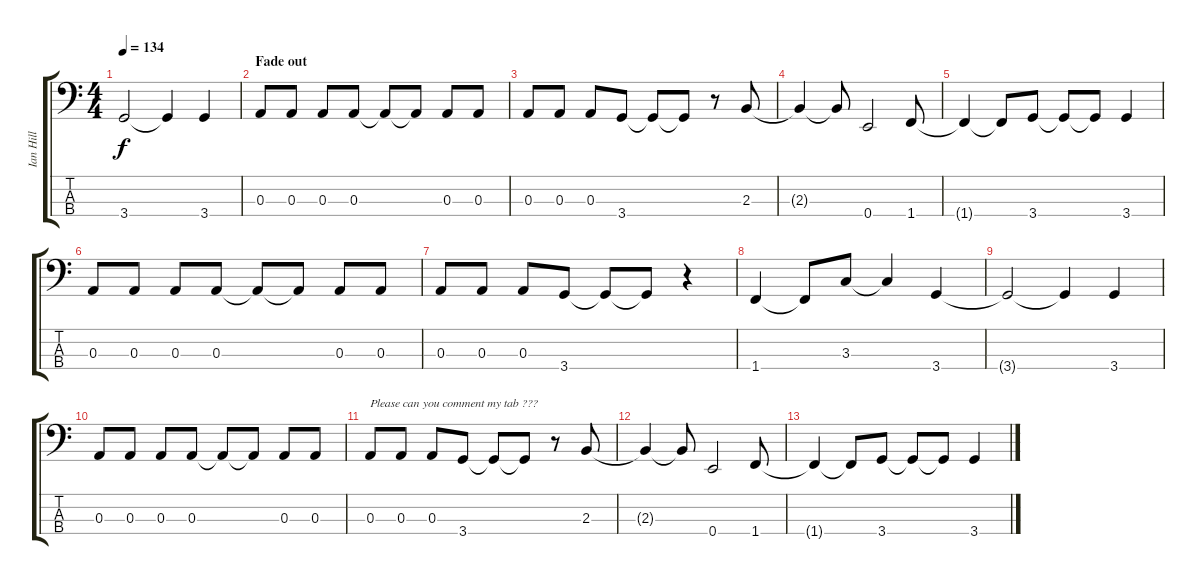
\track ("Ian Hill" "Ian Hill") {instrument electricbasspick}
\staff {score tabs}
\tuning (G2 D2 A1 E1) {hide}
\ts (4 4)
\tempo 134
\clef f4
\ks c
3.4{t}.2{dy f} 3.4{t}.4 3.4.4 |
\section ("" "Fade out")
0.3.8 0.3.8 0.3.8 0.3.8 0.3{t}.8 0.3{t}.8 0.3.8 0.3.8 |
0.3.8 0.3.8 0.3.8 3.4.8 3.4{t}.8 3.4{t}.8 r.8 2.3.8 |
2.3{t}.4 2.3{t}.8 0.4.2 1.4.8 |
1.4{t}.4 1.4{t}.8 3.4.8 3.4{t}.8 3.4{t}.8 3.4.4 |
0.3.8 0.3.8 0.3.8 0.3.8 0.3{t}.8 0.3{t}.8 0.3.8 0.3.8 |
0.3.8 0.3.8 0.3.8 3.4.8 3.4{t}.8 3.4{t}.8 r.4 |
1.4.4 1.4{t}.8 3.3.8 3.3{t}.4 3.4.4 |
3.4{t}.2 3.4{t}.4 3.4.4 |
0.3.8 0.3.8 0.3.8 0.3.8 0.3{t}.8 0.3{t}.8 0.3.8 0.3.8 |
0.3.8{txt "Please can you comment my tab ???"} 0.3.8 0.3.8 3.4.8 3.4{t}.8 3.4{t}.8 r.8 2.3.8 |
2.3{t}.4 2.3{t}.8 0.4.2 1.4.8 |
1.4{t}.4 1.4{t}.8 3.4.8 3.4{t}.8 3.4{t}.8 3.4.4
